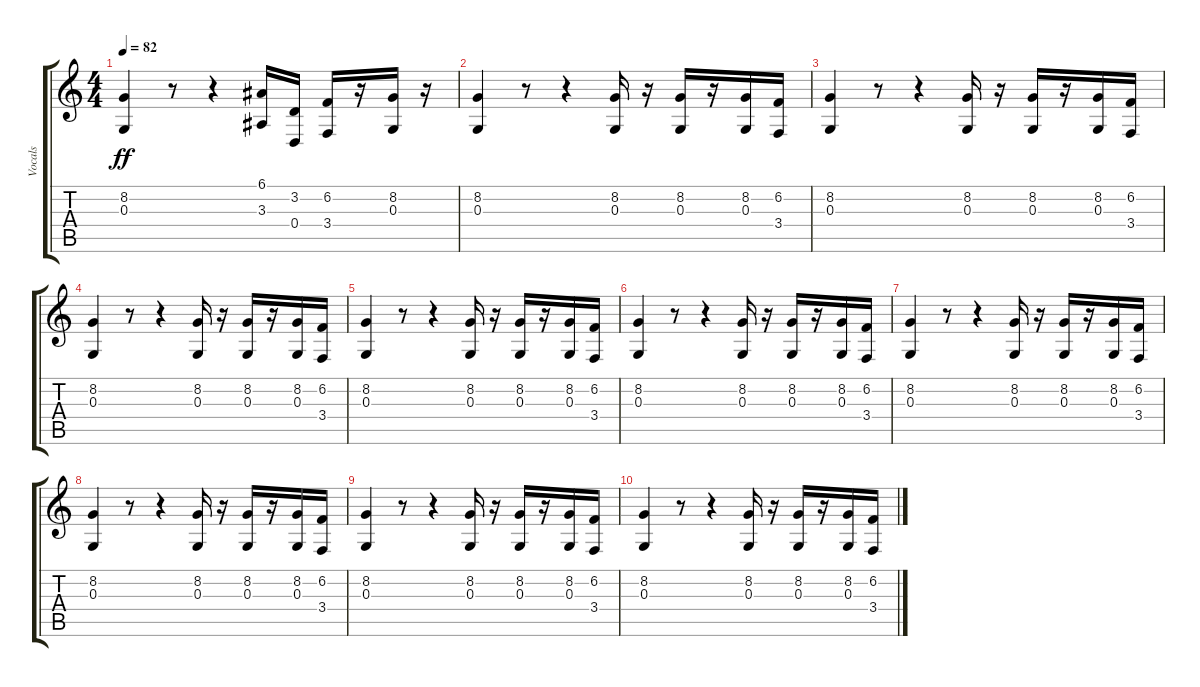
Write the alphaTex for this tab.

\track ("Vocals" "Vocals") {instrument flute}
\staff {score tabs}
\tuning (E4 B3 G3 D3 A2 E2) {hide}
\ts (4 4)
\tempo 82
\clef g2
\ks c
(8.2 0.3).4{dy ff volume 4} r.8 r.4 (6.1 3.3).16{volume 13} (3.2 0.4).16{volume 13} (6.2 3.4).16 r.16 (8.2 0.3).16 r.16 |
(8.2 0.3).4{volume 4} r.8 r.4 (8.2 0.3).16{volume 13} r.16{volume 13} (8.2 0.3).16 r.16 (8.2 0.3).16 (6.2 3.4).16 |
(8.2 0.3).4{volume 4} r.8 r.4 (8.2 0.3).16{volume 13} r.16{volume 13} (8.2 0.3).16 r.16 (8.2 0.3).16 (6.2 3.4).16 |
(8.2 0.3).4{volume 4} r.8 r.4 (8.2 0.3).16{volume 13} r.16{volume 13} (8.2 0.3).16 r.16 (8.2 0.3).16 (6.2 3.4).16 |
(8.2 0.3).4{volume 11} r.8 r.4 (8.2 0.3).16 r.16 (8.2 0.3).16 r.16 (8.2 0.3).16 (6.2 3.4).16 |
(8.2 0.3).4{volume 8} r.8 r.4 (8.2 0.3).16 r.16 (8.2 0.3).16 r.16 (8.2 0.3).16 (6.2 3.4).16 |
(8.2 0.3).4{volume 4} r.8 r.4 (8.2 0.3).16 r.16 (8.2 0.3).16 r.16 (8.2 0.3).16 (6.2 3.4).16 |
(8.2 0.3).4 r.8 r.4 (8.2 0.3).16 r.16 (8.2 0.3).16 r.16 (8.2 0.3).16 (6.2 3.4).16 |
(8.2 0.3).4{volume 0} r.8 r.4 (8.2 0.3).16 r.16 (8.2 0.3).16 r.16 (8.2 0.3).16 (6.2 3.4).16 |
(8.2 0.3).4 r.8 r.4 (8.2 0.3).16 r.16 (8.2 0.3).16 r.16 (8.2 0.3).16 (6.2 3.4).16
